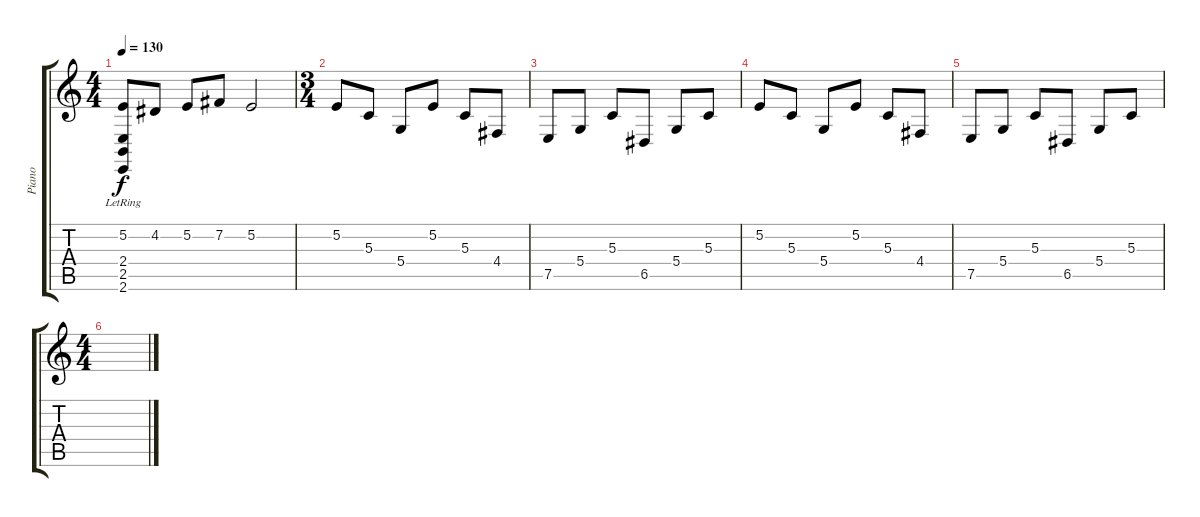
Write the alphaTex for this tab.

\track ("Piano" "Piano") {instrument acousticgrandpiano}
\staff {score tabs}
\tuning (E4 B3 G3 D3 A2 D2) {hide}
\ts (4 4)
\tempo 130
\clef g2
\ks c
(5.2 2.4{lr} 2.5{lr} 2.6{lr}).8{dy f} 4.2.8 5.2.8 7.2.8 5.2.2 |
\ts (3 4)
5.2.8 5.3.8 5.4.8 5.2.8 5.3.8 4.4.8 |
7.5.8 5.4.8 5.3.8 6.5.8 5.4.8 5.3.8 |
5.2.8 5.3.8 5.4.8 5.2.8 5.3.8 4.4.8 |
7.5.8 5.4.8 5.3.8 6.5.8 5.4.8 5.3.8 |
\ts (4 4)
